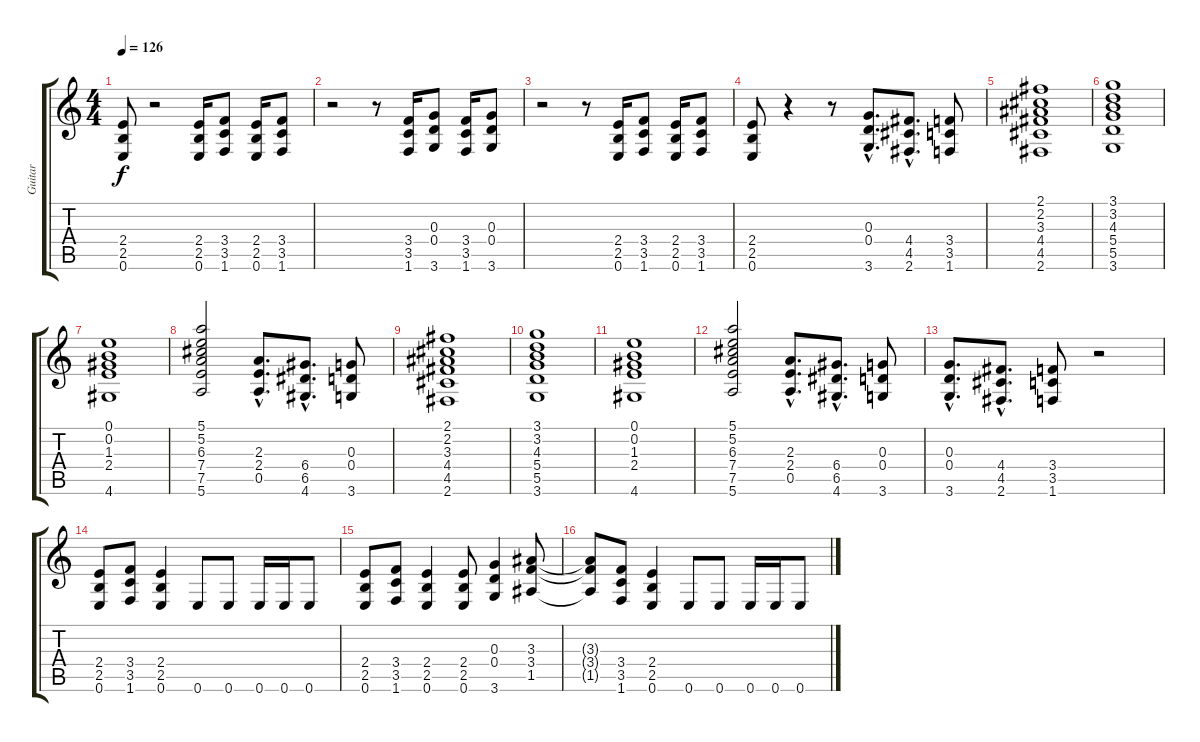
\track ("Guitar" "Guitar") {instrument distortionguitar}
\staff {score tabs}
\tuning (E4 B3 G3 D3 A2 E2) {hide}
\ts (4 4)
\tempo 126
\clef g2
\ks c
(2.4 2.5 0.6).8{dy f} r.2 (2.4 2.5 0.6).16 (3.4 3.5 1.6).8 (2.4 2.5 0.6).16 (3.4 3.5 1.6).8 |
r.2 r.8 (3.4 3.5 1.6).16 (0.3 0.4 3.6).8 (3.4 3.5 1.6).16 (0.3 0.4 3.6).8 |
r.2 r.8 (2.4 2.5 0.6).16 (3.4 3.5 1.6).8 (2.4 2.5 0.6).16 (3.4 3.5 1.6).8 |
(2.4 2.5 0.6).8 r.4 r.8 (0.3{hac} 0.4{hac} 3.6{hac}).8{d} (4.4{hac} 4.5{hac} 2.6{hac}).8{d} (3.4 3.5 1.6).8 |
(2.1 2.2 3.3 4.4 4.5 2.6).1 |
(3.1 3.2 4.3 5.4 5.5 3.6).1 |
(0.1 0.2 1.3 2.4 4.6).1 |
(5.1 5.2 6.3 7.4 7.5 5.6).2 (2.3{hac} 2.4{hac} 0.5{hac}).8{d} (6.4{hac} 6.5{hac} 4.6{hac}).8{d} (0.3 0.4 3.6).8 |
(2.1 2.2 3.3 4.4 4.5 2.6).1 |
(3.1 3.2 4.3 5.4 5.5 3.6).1 |
(0.1 0.2 1.3 2.4 4.6).1 |
(5.1 5.2 6.3 7.4 7.5 5.6).2 (2.3{hac} 2.4{hac} 0.5{hac}).8{d} (6.4{hac} 6.5{hac} 4.6{hac}).8{d} (0.3 0.4 3.6).8 |
(0.3{hac} 0.4{hac} 3.6{hac}).8{d} (4.4{hac} 4.5{hac} 2.6{hac}).8{d} (3.4 3.5 1.6).8 r.2 |
(2.4 2.5 0.6).8 (3.4 3.5 1.6).8 (2.4 2.5 0.6).4 0.6.8 0.6.8 0.6.16 0.6.16 0.6.8 |
(2.4 2.5 0.6).8 (3.4 3.5 1.6).8 (2.4 2.5 0.6).4 (2.4 2.5 0.6).8 (0.3 0.4 3.6).4 (3.3 3.4 1.5).8 |
(3.3{t} 3.4{t} 1.5{t}).8 (3.4 3.5 1.6).8 (2.4 2.5 0.6).4 0.6.8 0.6.8 0.6.16 0.6.16 0.6.8
